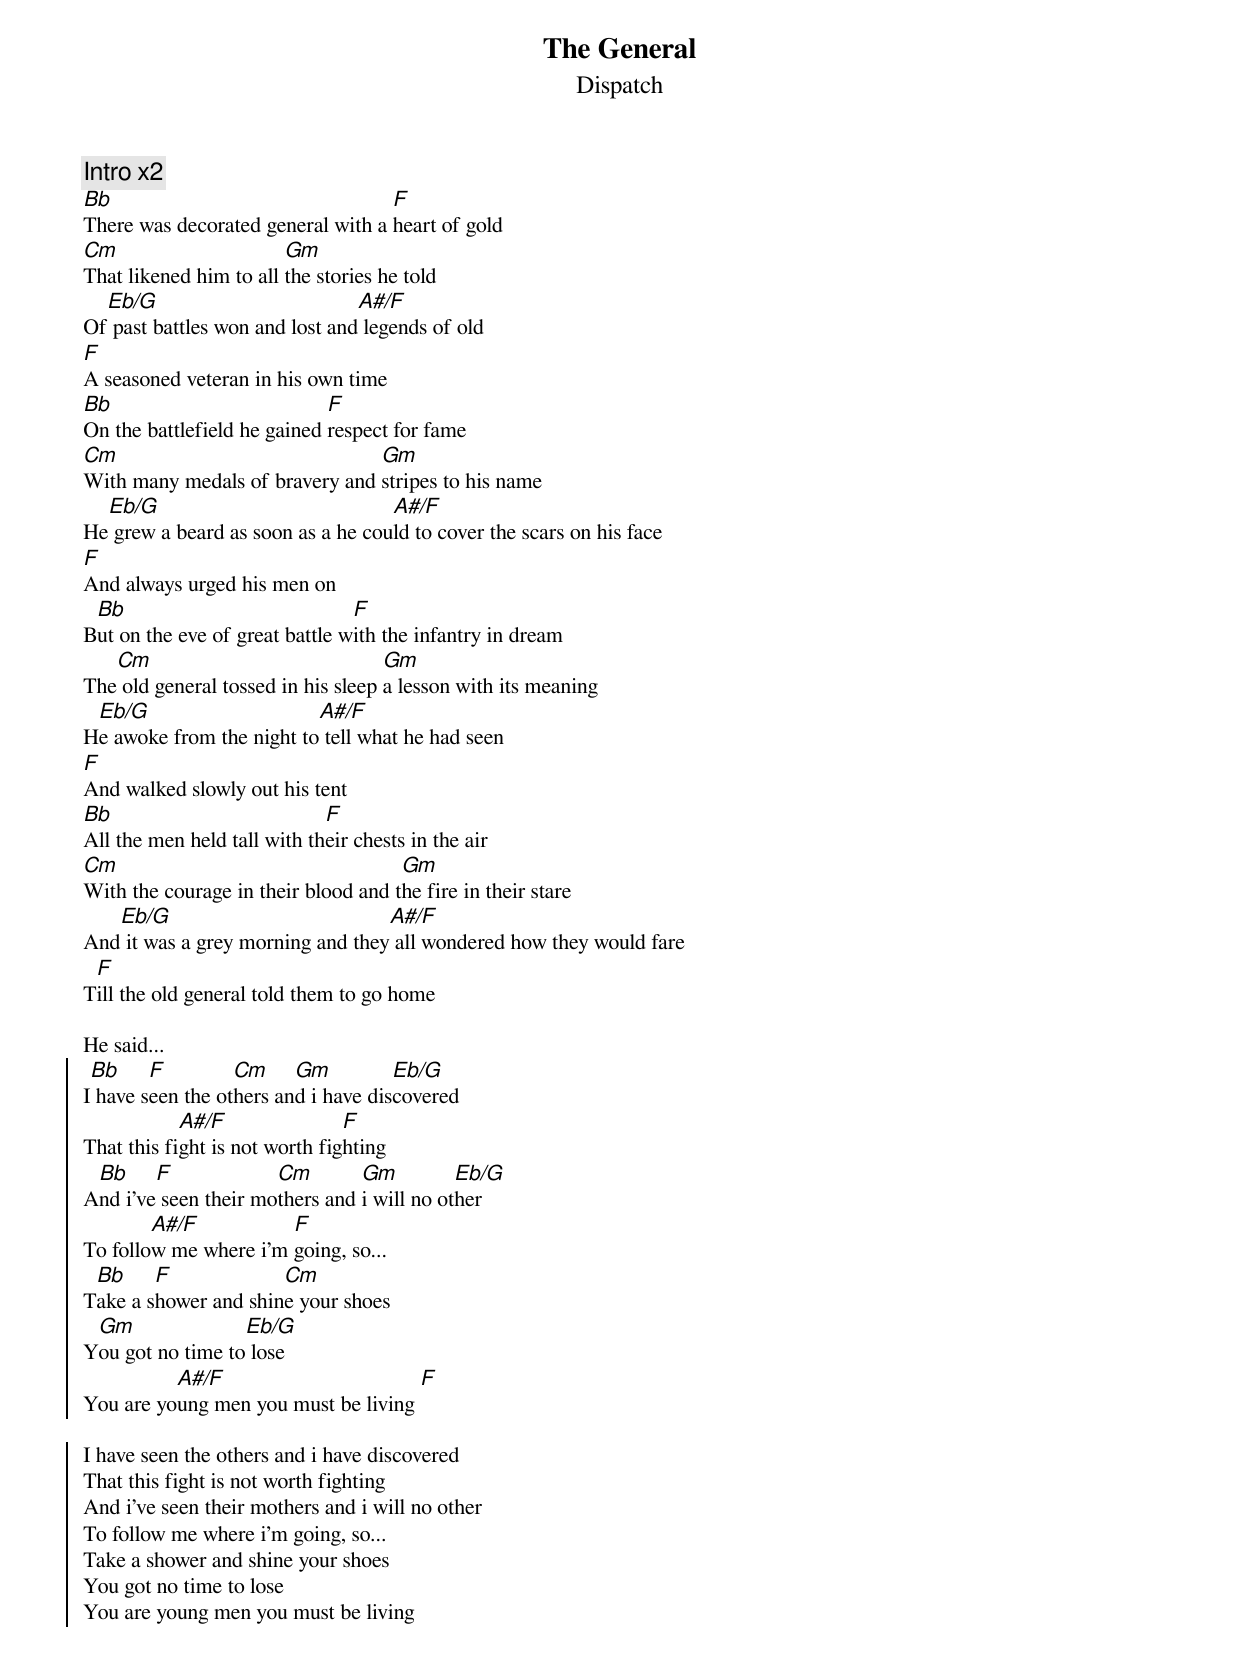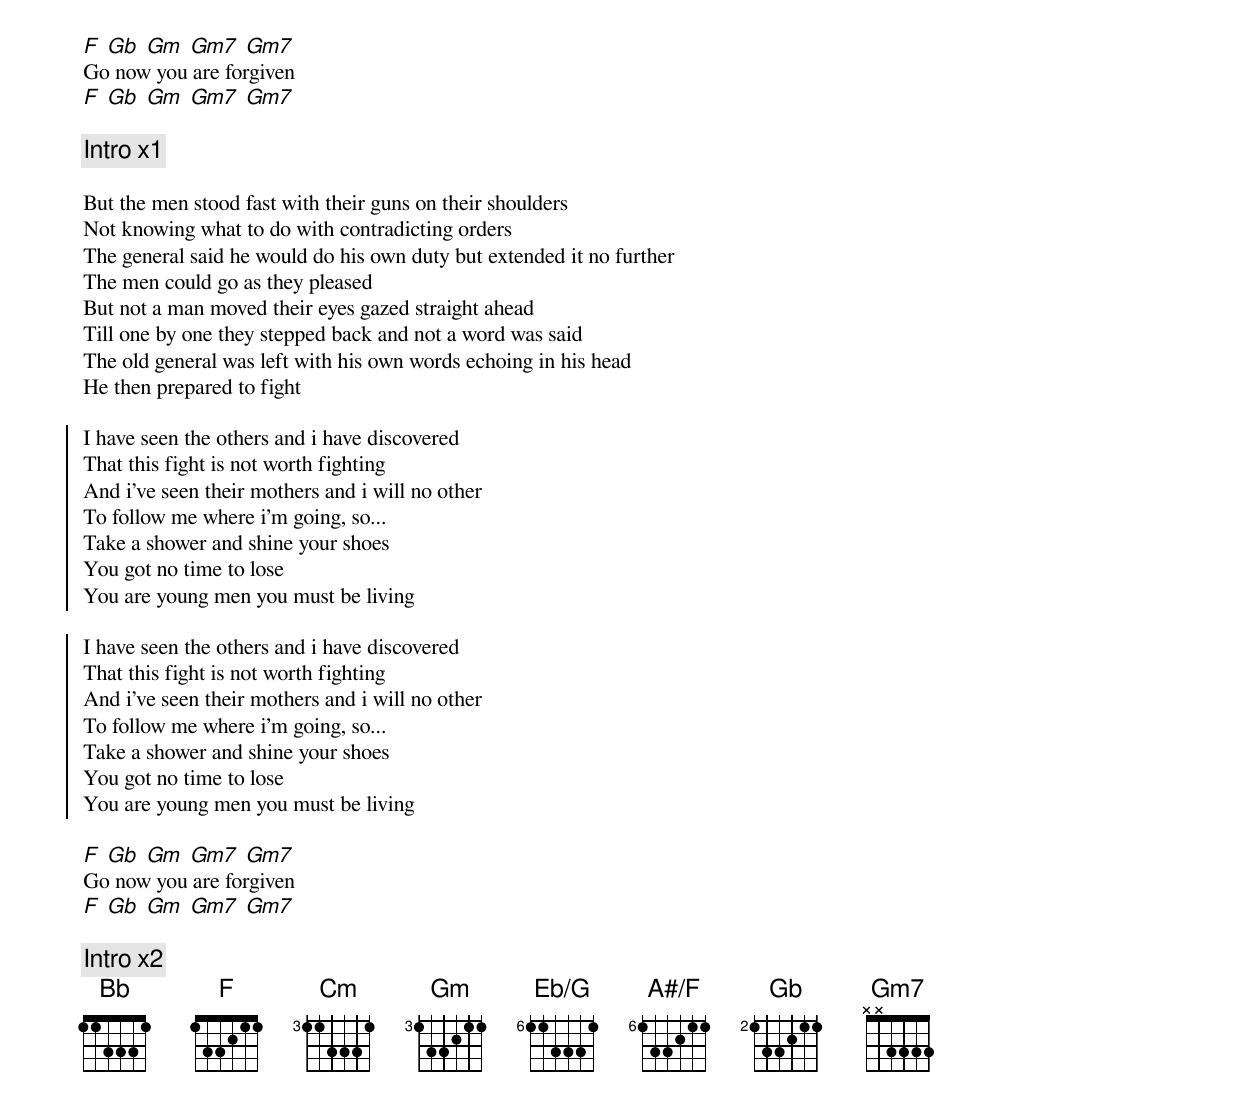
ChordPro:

{title:The General}
{subtitle:Dispatch}
{textsize: 10.5}
{define: Bb base-fret 1 frets 1 1 3 3 3 1}
{define: F base-fret 1 frets 1 3 3 2 1 1}
{define: Cm base-fret 3 frets 1 1 3 3 3 1}
{define: Gm base-fret 3 frets 1 3 3 2 1 1}
{define: Eb/G base-fret 6 frets 1 1 3 3 3 1}
{define: A#/F base-fret 6 frets 1 3 3 2 1 1}
{define: Gb base-fret 2 frets 1 3 3 2 1 1}
{define: Gm7 base-fret 1 frets x x 3 3 3 3}
{c:Intro x2}
[Bb]There was decorated general with a [F]heart of gold
[Cm]That likened him to all [Gm]the stories he told
Of[Eb/G] past battles won and lost and[A#/F] legends of old
[F]A seasoned veteran in his own time
[Bb]On the battlefield he gained [F]respect for fame
[Cm]With many medals of bravery and [Gm]stripes to his name
He[Eb/G] grew a beard as soon as a he cou[A#/F]ld to cover the scars on his face
[F]And always urged his men on
B[Bb]ut on the eve of great battle w[F]ith the infantry in dream
The[Cm] old general tossed in his sleep [Gm]a lesson with its meaning
H[Eb/G]e awoke from the night to[A#/F] tell what he had seen
[F]And walked slowly out his tent
[Bb]All the men held tall with th[F]eir chests in the air
[Cm]With the courage in their blood and t[Gm]he fire in their stare
And[Eb/G] it was a grey morning and they[A#/F] all wondered how they would fare
T[F]ill the old general told them to go home

He said...
{soc}
I[Bb] have s[F]een the ot[Cm]hers an[Gm]d i have dis[Eb/G]covered
That this fi[A#/F]ght is not worth fig[F]hting
A[Bb]nd i've[F] seen their mo[Cm]thers and [Gm]i will no ot[Eb/G]her
To follo[A#/F]w me where i'm [F]going, so...
T[Bb]ake a s[F]hower and shin[Cm]e your shoes
Y[Gm]ou got no time to[Eb/G] lose
You are yo[A#/F]ung men you must be living [F]

I have seen the others and i have discovered
That this fight is not worth fighting
And i've seen their mothers and i will no other
To follow me where i'm going, so...
Take a shower and shine your shoes
You got no time to lose
You are young men you must be living
{eoc}

[F] [Gb] [Gm] [Gm7] [Gm7]
Go now you are forgiven
[F] [Gb] [Gm] [Gm7] [Gm7]

{c:Intro x1}

But the men stood fast with their guns on their shoulders
Not knowing what to do with contradicting orders
The general said he would do his own duty but extended it no further
The men could go as they pleased
But not a man moved their eyes gazed straight ahead
Till one by one they stepped back and not a word was said
The old general was left with his own words echoing in his head
He then prepared to fight

{soc}
I have seen the others and i have discovered
That this fight is not worth fighting
And i've seen their mothers and i will no other
To follow me where i'm going, so...
Take a shower and shine your shoes
You got no time to lose
You are young men you must be living

I have seen the others and i have discovered
That this fight is not worth fighting
And i've seen their mothers and i will no other
To follow me where i'm going, so...
Take a shower and shine your shoes
You got no time to lose
You are young men you must be living
{eoc}

[F] [Gb] [Gm] [Gm7] [Gm7]
Go now you are forgiven
[F] [Gb] [Gm] [Gm7] [Gm7]

{c:Intro x2}
